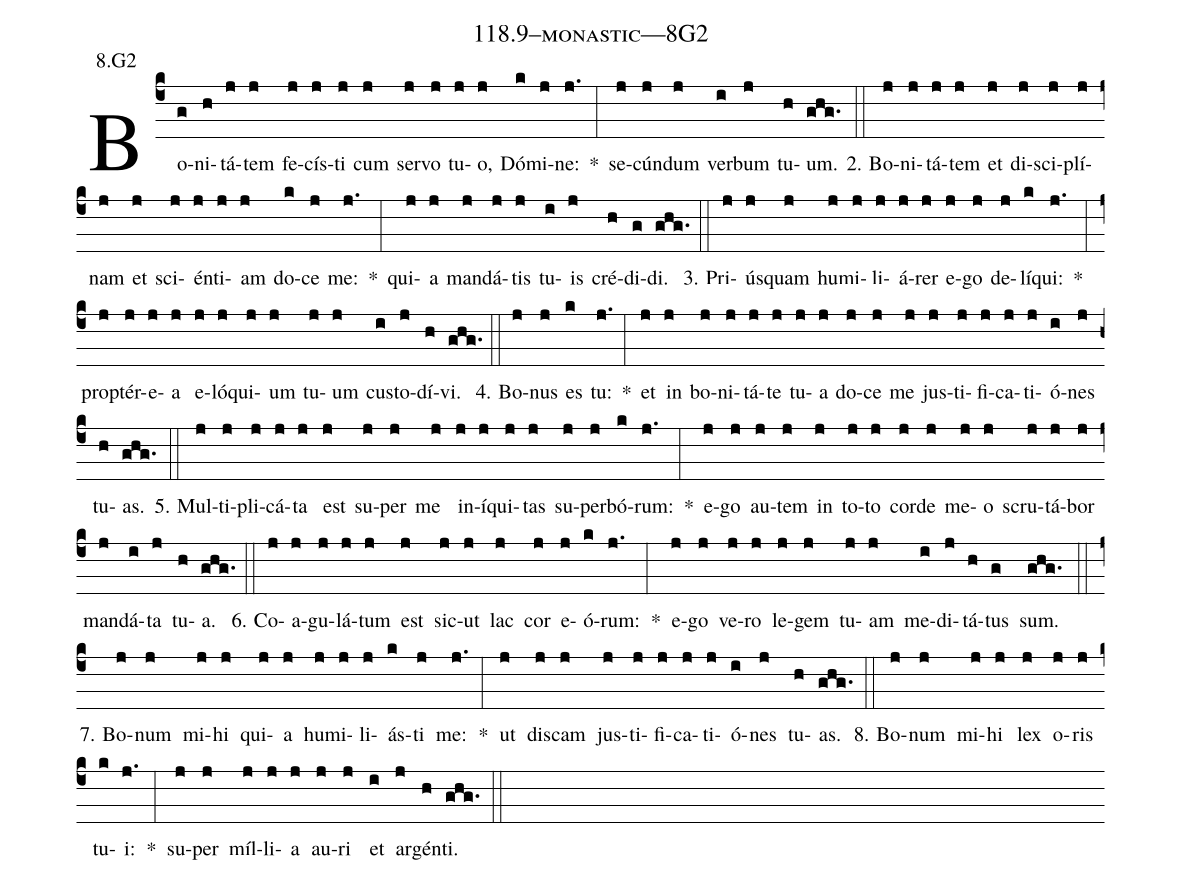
name: 118.9--monastic---8G2;
annotation: 8.G2;
%%
(c4)Bo(g)ni(h)tá(j)tem(j) fe(j)cís(j)ti(j) cum(j) ser(j)vo(j) tu(j)o,(j) Dó(k)mi(j)ne:(j.) *(:) se(j)cún(j)dum(j) ver(i)bum(j) tu(h)um.(ghg.) (::)
2. Bo(j)ni(j)tá(j)tem(j) et(j) di(j)sci(j)plí(j)nam(j) et(j) sci(j)én(j)ti(j)am(j) do(k)ce(j) me:(j.) *(:) qui(j)a(j) man(j)dá(j)tis(j) tu(i)is(j) cré(h)di(g)di.(ghg.) (::)
3. Pri(j)ús(j)quam(j) hu(j)mi(j)li(j)á(j)rer(j) e(j)go(j) de(j)lí(k)qui:(j.) *(:) prop(j)tér(j)e(j)a(j) e(j)ló(j)qui(j)um(j) tu(j)um(j) cus(i)to(j)dí(h)vi.(ghg.) (::)
4. Bo(j)nus(j) es(k) tu:(j.) *(:) et(j) in(j) bo(j)ni(j)tá(j)te(j) tu(j)a(j) do(j)ce(j) me(j) jus(j)ti(j)fi(j)ca(j)ti(j)ó(i)nes(j) tu(h)as.(ghg.) (::)
5. Mul(j)ti(j)pli(j)cá(j)ta(j) est(j) su(j)per(j) me(j) in(j)í(j)qui(j)tas(j) su(j)per(j)bó(k)rum:(j.) *(:) e(j)go(j) au(j)tem(j) in(j) to(j)to(j) cor(j)de(j) me(j)o(j) scru(j)tá(j)bor(j) man(j)dá(i)ta(j) tu(h)a.(ghg.) (::)
6. Co(j)a(j)gu(j)lá(j)tum(j) est(j) sic(j)ut(j) lac(j) cor(j) e(j)ó(k)rum:(j.) *(:) e(j)go(j) ve(j)ro(j) le(j)gem(j) tu(j)am(j) me(i)di(j)tá(h)tus(g) sum.(ghg.) (::)
7. Bo(j)num(j) mi(j)hi(j) qui(j)a(j) hu(j)mi(j)li(j)ás(k)ti(j) me:(j.) *(:) ut(j) dis(j)cam(j) jus(j)ti(j)fi(j)ca(j)ti(j)ó(i)nes(j) tu(h)as.(ghg.) (::)
8. Bo(j)num(j) mi(j)hi(j) lex(j) o(j)ris(j) tu(k)i:(j.) *(:) su(j)per(j) míl(j)li(j)a(j) au(j)ri(j) et(i) ar(j)gén(h)ti.(ghg.) (::)
